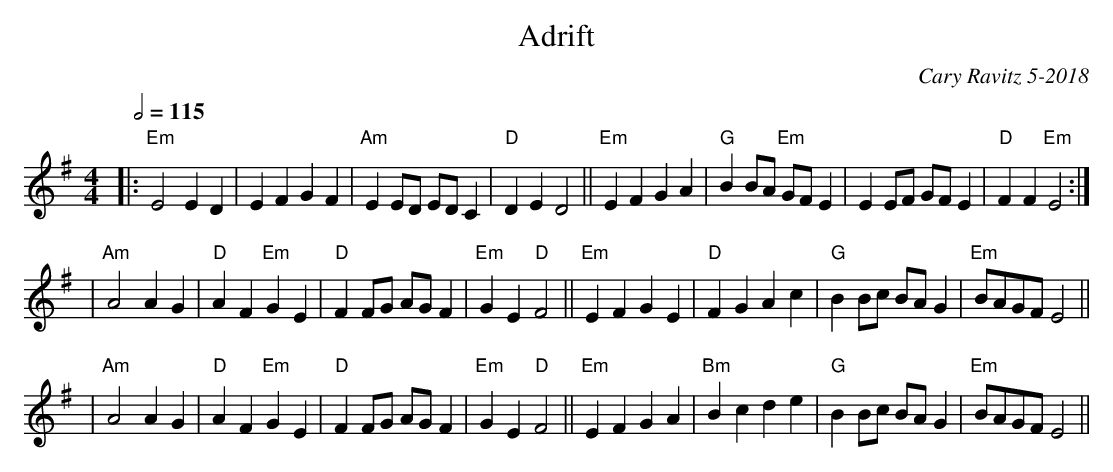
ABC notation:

X:1
T: Adrift
C: Cary Ravitz 5-2018
M: 4/4
L: 1/8
Q: 1/2=115
K: Em
|: "Em"E4 E2 D2 | E2 F2 G2 F2 | "Am"E2 ED ED C2 | "D"D2 E2 D4 || "Em"E2 F2 G2 A2 | "G"B2 BA "Em"GF E2 | E2 EF GF E2 | "D"F2 F2 "Em"E4 :|
| "Am"A4 A2 G2 | "D"A2 F2 "Em"G2 E2 | "D"F2 FG AG F2 | "Em"G2 E2 "D"F4 || "Em"E2 F2 G2 E2 | "D"F2 G2 A2 c2  | "G"B2 Bc BA G2 | "Em"BAGF E4 ||
| "Am"A4 A2 G2 | "D"A2 F2 "Em"G2 E2 | "D"F2 FG AG F2 | "Em"G2 E2 "D"F4 || "Em"E2 F2 G2 A2 | "Bm"B2 c2 d2 e2  | "G"B2 Bc BA G2 | "Em"BAGF E4 ||
